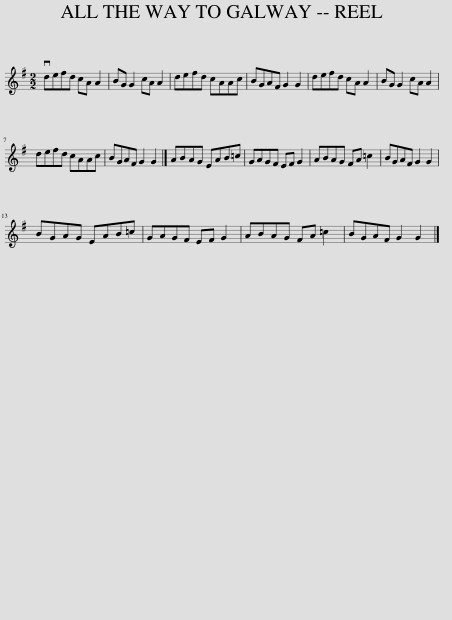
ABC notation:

X:1
L:1/8
M:2/2
I:linebreak $
K:G
V:1 treble
V:1
 vdefd cA A2 | BG G2 cA A2 | defd cAAc | BGAF G2 G2 | defd cA A2 | %5
 BG G2 cA A2 |$ defd cAAc | BGAF G2 G2 |] ABAG EAB=c | GAGF EF G2 | %10
 ABAG FA =c2 | BGAF G2 G2 |$ BGAG EAB=c | GAGF EF G2 | ABAG FA =c2 | %15
 BGAF G2 G2 |] %16
